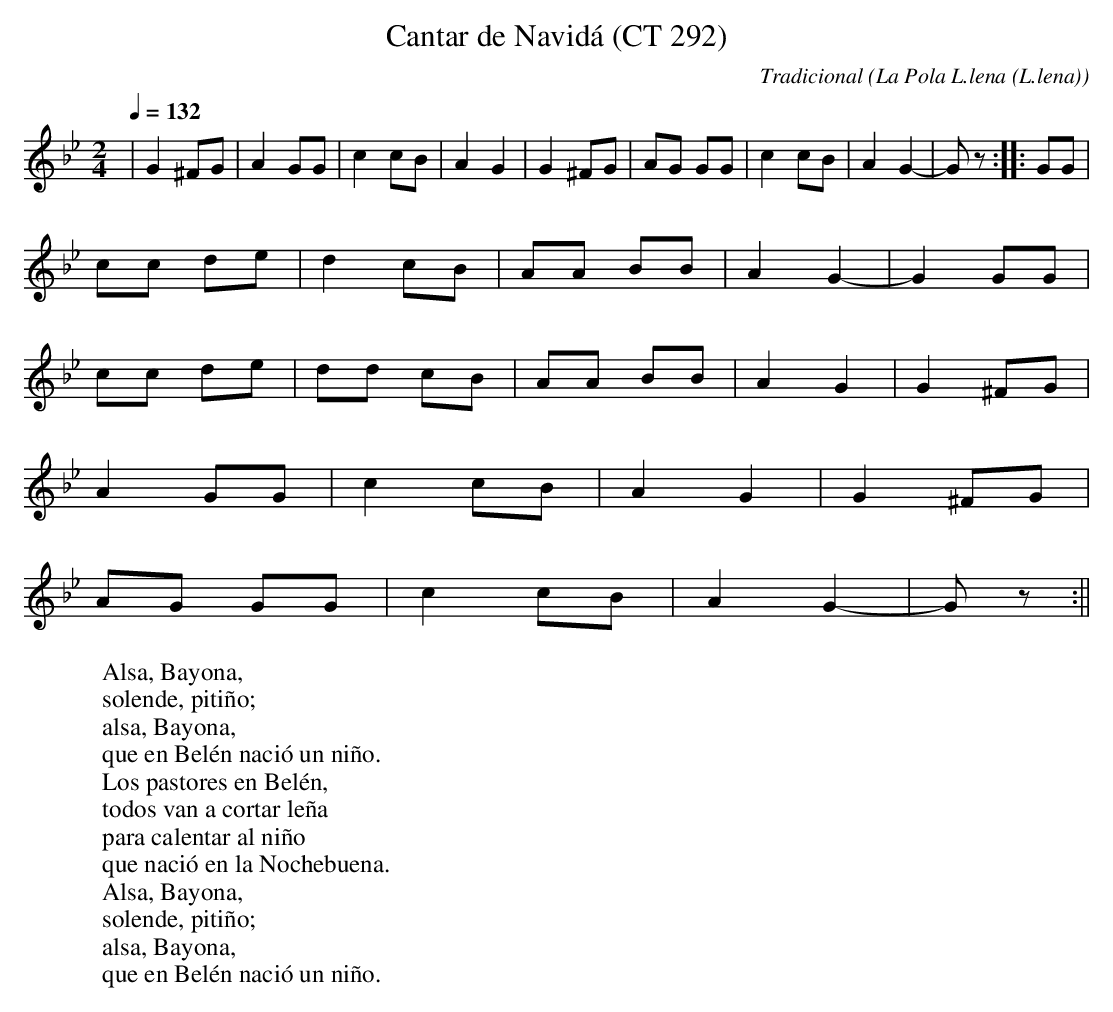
X:1
T:Cantar de Navidá (CT 292)
C:Tradicional
O:La Pola L.lena (L.lena)
M:2/4
L:1/8
Q:1/4=132
K:Gm
|G2 ^FG|A2 GG|c2 cB|A2 G2|G2 ^FG|AG GG|c2 cB|A2 G2-|G z :|:GG|
cc de|d2 cB|AA BB|A2 G2-|G2 GG|
cc de|dd cB|AA BB|A2 G2|G2 ^FG|
A2 GG|c2 cB|A2 G2|G2 ^FG|
AG GG|c2 cB|A2 G2-|G z :||
W:Alsa, Bayona,
W:solende, pitiño;
W:alsa, Bayona,
W:que en Belén nació un niño.
W:Los pastores en Belén,
W:todos van a cortar leña
W:para calentar al niño
W:que nació en la Nochebuena.
W:Alsa, Bayona,
W:solende, pitiño;
W:alsa, Bayona,
W:que en Belén nació un niño.
W:
